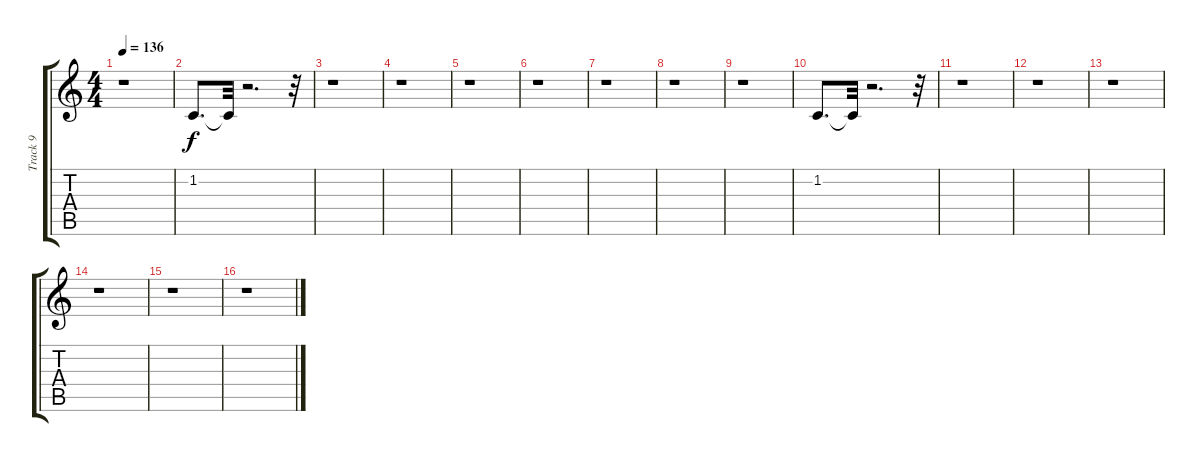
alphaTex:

\track ("Track 9" "Track 9") {instrument gunshot}
\staff {score tabs}
\tuning (E4 B3 G3 D3 A2 E2) {hide}
\ts (4 4)
\tempo 136
\clef g2
\ks c
r.1{dy f} |
1.2.8{d} 1.2{t}.32 r.2{d} r.32 |
r.1 |
r.1 |
r.1 |
r.1 |
r.1 |
r.1 |
r.1 |
1.2.8{d} 1.2{t}.32 r.2{d} r.32 |
r.1 |
r.1 |
r.1 |
r.1 |
r.1 |
r.1
